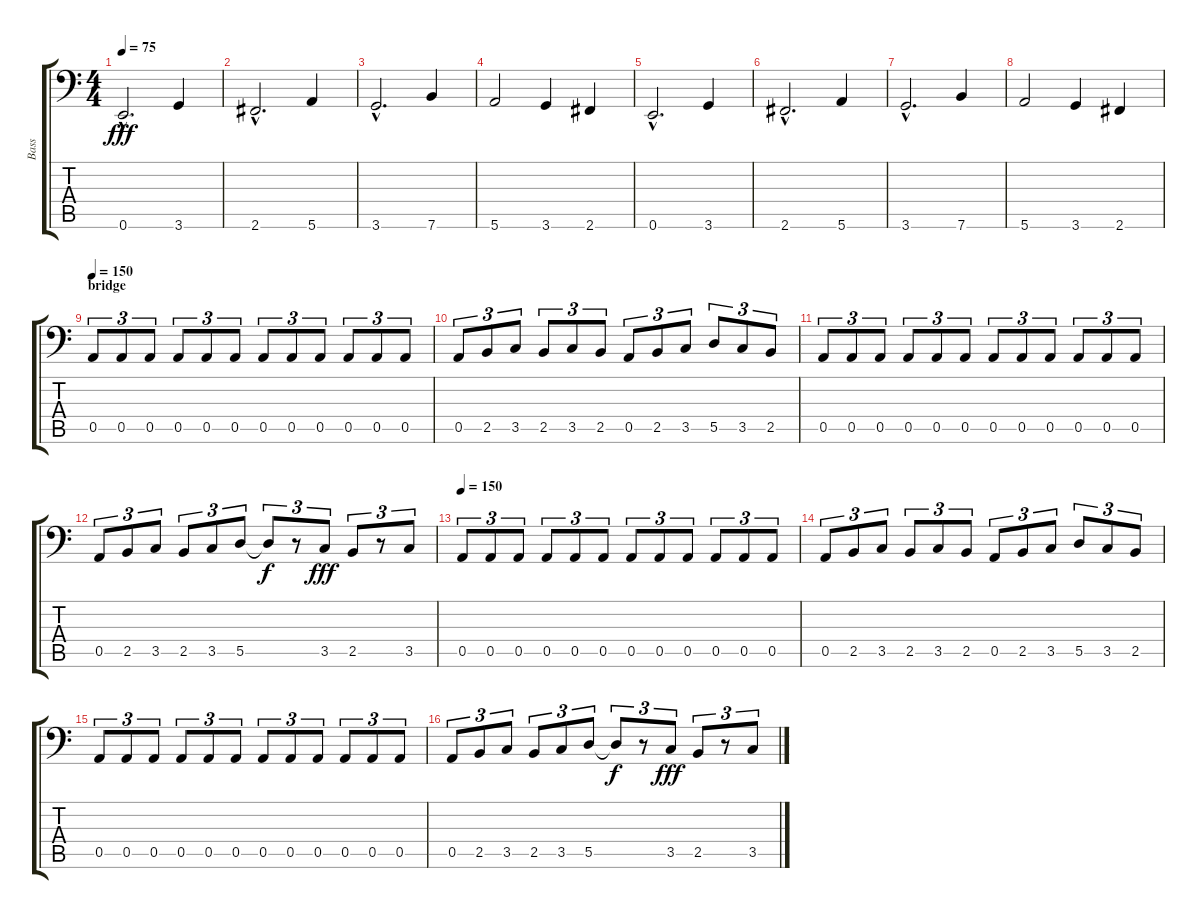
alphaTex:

\track ("Bass" "Bass") {instrument electricbassfinger}
\staff {score tabs}
\tuning (E3 B2 G2 D2 A1 E1) {hide}
\ts (4 4)
\tempo 75
\clef f4
\ks c
0.6{hac}.2{d dy fff} 3.6.4 |
2.6{hac}.2{d} 5.6.4 |
3.6{hac}.2{d} 7.6.4 |
5.6.2 3.6.4 2.6.4 |
0.6{hac}.2{d} 3.6.4 |
2.6{hac}.2{d} 5.6.4 |
3.6{hac}.2{d} 7.6.4 |
5.6.2 3.6.4 2.6.4 |
\section ("" "bridge")
\tempo 150
0.5.8{tu (3 2)} 0.5.8{tu (3 2)} 0.5.8{tu (3 2)} 0.5.8{tu (3 2)} 0.5.8{tu (3 2)} 0.5.8{tu (3 2)} 0.5.8{tu (3 2)} 0.5.8{tu (3 2)} 0.5.8{tu (3 2)} 0.5.8{tu (3 2)} 0.5.8{tu (3 2)} 0.5.8{tu (3 2)} |
0.5.8{tu (3 2)} 2.5.8{tu (3 2)} 3.5.8{tu (3 2)} 2.5.8{tu (3 2)} 3.5.8{tu (3 2)} 2.5.8{tu (3 2)} 0.5.8{tu (3 2)} 2.5.8{tu (3 2)} 3.5.8{tu (3 2)} 5.5.8{tu (3 2)} 3.5.8{tu (3 2)} 2.5.8{tu (3 2)} |
0.5.8{tu (3 2)} 0.5.8{tu (3 2)} 0.5.8{tu (3 2)} 0.5.8{tu (3 2)} 0.5.8{tu (3 2)} 0.5.8{tu (3 2)} 0.5.8{tu (3 2)} 0.5.8{tu (3 2)} 0.5.8{tu (3 2)} 0.5.8{tu (3 2)} 0.5.8{tu (3 2)} 0.5.8{tu (3 2)} |
0.5.8{tu (3 2)} 2.5.8{tu (3 2)} 3.5.8{tu (3 2)} 2.5.8{tu (3 2)} 3.5.8{tu (3 2)} 5.5.8{tu (3 2)} 5.5{t}.8{tu (3 2) dy f} r.8{tu (3 2)} 3.5.8{tu (3 2) dy fff} 2.5.8{tu (3 2)} r.8{tu (3 2)} 3.5.8{tu (3 2)} |
\tempo 150
0.5.8{tu (3 2)} 0.5.8{tu (3 2)} 0.5.8{tu (3 2)} 0.5.8{tu (3 2)} 0.5.8{tu (3 2)} 0.5.8{tu (3 2)} 0.5.8{tu (3 2)} 0.5.8{tu (3 2)} 0.5.8{tu (3 2)} 0.5.8{tu (3 2)} 0.5.8{tu (3 2)} 0.5.8{tu (3 2)} |
0.5.8{tu (3 2)} 2.5.8{tu (3 2)} 3.5.8{tu (3 2)} 2.5.8{tu (3 2)} 3.5.8{tu (3 2)} 2.5.8{tu (3 2)} 0.5.8{tu (3 2)} 2.5.8{tu (3 2)} 3.5.8{tu (3 2)} 5.5.8{tu (3 2)} 3.5.8{tu (3 2)} 2.5.8{tu (3 2)} |
0.5.8{tu (3 2)} 0.5.8{tu (3 2)} 0.5.8{tu (3 2)} 0.5.8{tu (3 2)} 0.5.8{tu (3 2)} 0.5.8{tu (3 2)} 0.5.8{tu (3 2)} 0.5.8{tu (3 2)} 0.5.8{tu (3 2)} 0.5.8{tu (3 2)} 0.5.8{tu (3 2)} 0.5.8{tu (3 2)} |
0.5.8{tu (3 2)} 2.5.8{tu (3 2)} 3.5.8{tu (3 2)} 2.5.8{tu (3 2)} 3.5.8{tu (3 2)} 5.5.8{tu (3 2)} 5.5{t}.8{tu (3 2) dy f} r.8{tu (3 2)} 3.5.8{tu (3 2) dy fff} 2.5.8{tu (3 2)} r.8{tu (3 2)} 3.5.8{tu (3 2)}
